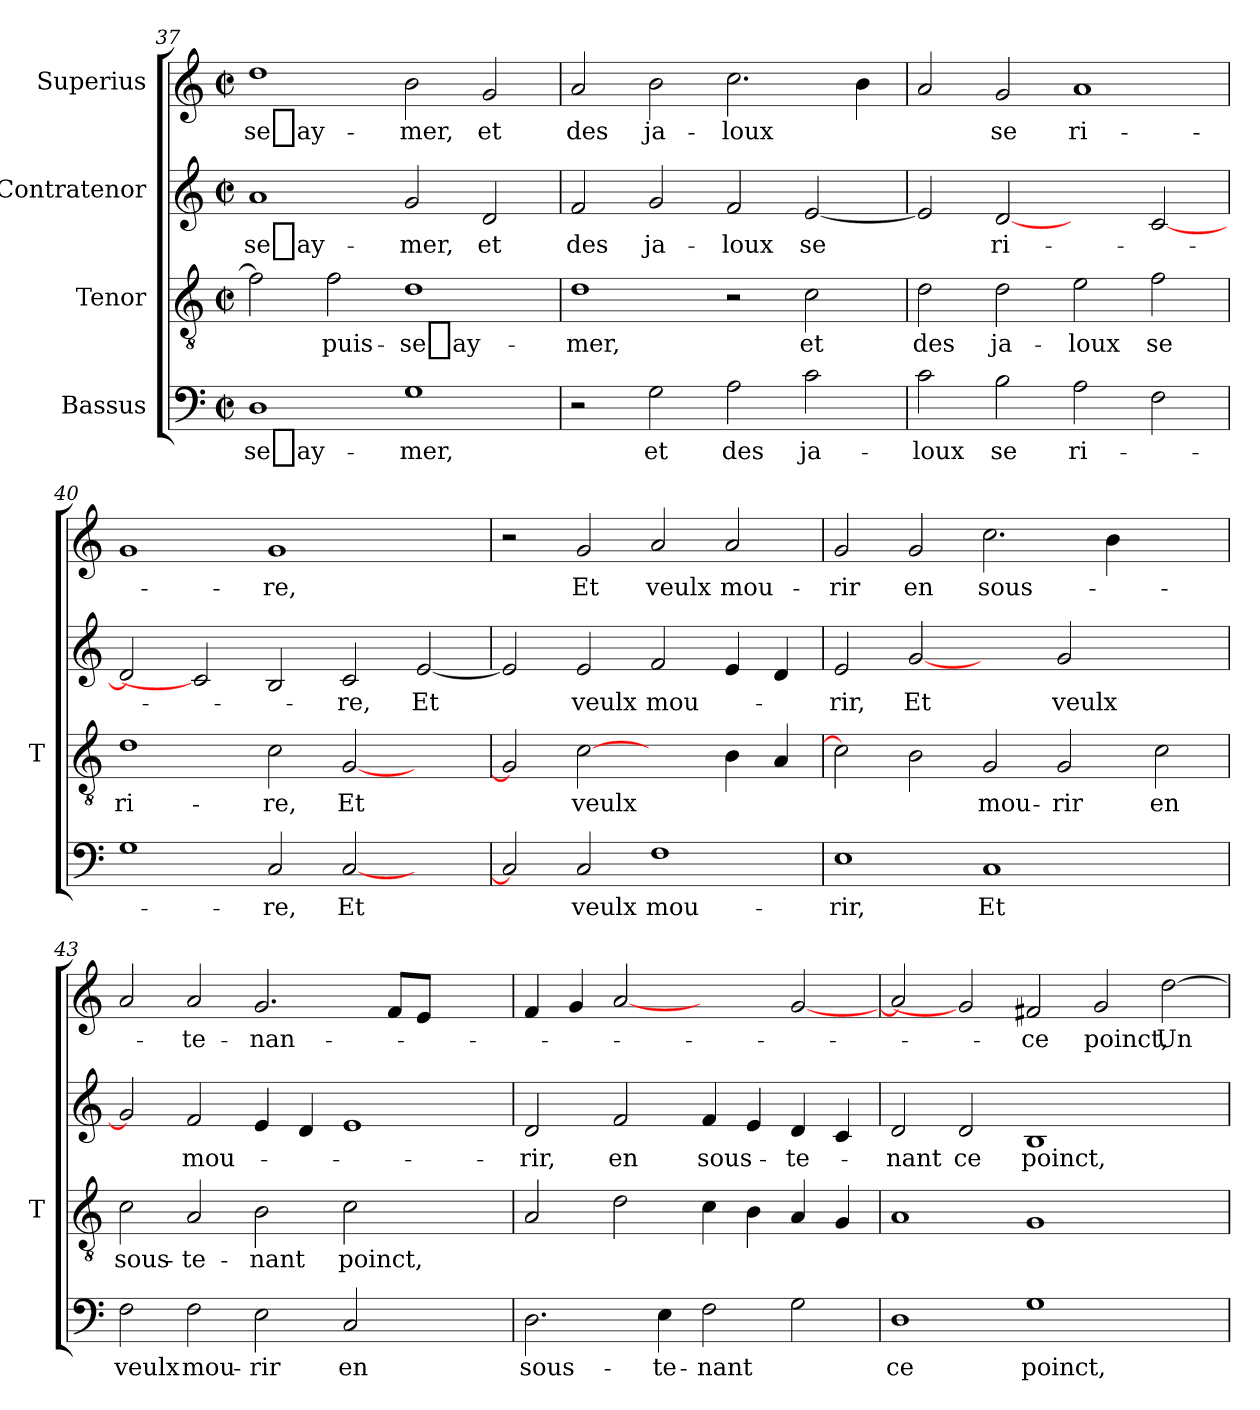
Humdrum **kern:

**kern	**text	**kern	**text	**kern	**text	**kern	**text
*part4	*part4	*part3	*part3	*part2	*part2	*part1	*part1
*staff4	*staff4	*staff3	*staff3	*staff2	*staff2	*staff1	*staff1
*I"Bassus	*	*I"Tenor	*	*I"Contratenor	*	*I"Superius	*
*	*	*I'T	*	*	*	*	*
*clefF4	*	*clefGv2	*	*clefG2	*	*clefG2	*
*k[]	*	*k[]	*	*k[]	*	*k[]	*
*C:	*	*C:	*	*C:	*	*C:	*
*M2/2	*	*M2/2	*	*M2/2	*	*M2/2	*
*met(c|)	*	*met(c|)	*	*met(c|)	*	*met(c|)	*
=37	=37	=37	=37	=37	=37	=37	=37
1D	se_ay-	2f]	.	1a	se_ay-	1dd	se_ay-
.	.	2f	puis-	.	.	.	.
1G	-mer,	1d	se_ay-	2g	-mer,	2b	-mer,
.	.	.	.	2d	-et	2g	-et
!!LO:LB:g=z
=38	=38	=38	=38	=38	=38	=38	=38
2r	.	1d	-mer,	2f	-des	2a	-des
2G	-et	.	.	2g	ja-	2b	ja-
2A	-des	2r	.	2f	-loux	2.cc	-loux
2c	ja-	2c	-et	[2e	-se	.	.
.	.	.	.	.	.	4b	.
=39	=39	=39	=39	=39	=39	=39	=39
2c	-loux	2d	-des	2e]	.	2a	.
2B	-se	2d	ja-	[2d	ri-	2g	-se
2A	ri-	2e	-loux	2ryy	.	1a	ri-
2F	.	2f	-se	[2c	.	.	.
=40	=40	=40	=40	=40	=40	=40	=40
1G	.	1d	ri-	2d]	.	1g	.
.	.	.	.	2c]	.	.	.
2C	-re,	2c	-re,	2B	.	1g	-re,
[2C	-Et	[2G	-Et	2c	-re,	.	.
2ryy	.	2ryy	.	[2e	-Et	2ryy	.
=41	=41	=41	=41	=41	=41	=41	=41
2C]	.	2G]	.	2e]	.	2r	.
2C	-veulx	[2c	-veulx	2e	-veulx	2g	-Et
1F	mou-	2ryy	.	2f	mou-	2a	-veulx
.	.	4B	.	4e	.	2a	mou-
.	.	4A	.	4d	.	.	.
!!LO:PB:g=z
=42	=42	=42	=42	=42	=42	=42	=42
1E	-rir,	2c]	.	2e	-rir,	2g	-rir
.	.	2B	.	[2g	-Et	2g	-en
1C	-Et	2G	mou-	2ryy	.	2.cc	sous-
.	.	2G	-rir	2g	-veulx	.	.
.	.	.	.	.	.	4b	.
2ryy	.	2c	-en	2ryy	.	2ryy	.
=43	=43	=43	=43	=43	=43	=43	=43
2F	-veulx	2c	sous-	2g]	.	2a	.
2F	mou-	2A	te-	2f	mou-	2a	te-
2E	-rir	2B	-nant	4e	.	2.g	nan-
.	.	.	.	4d	.	.	.
2C	-en	2c	-poinct,	1e	.	.	.
.	.	.	.	.	.	8fL	.
.	.	.	.	.	.	8eJ	.
2ryy	.	2ryy	.	.	.	2ryy	.
=44	=44	=44	=44	=44	=44	=44	=44
2.D	sous-	2A	.	2d	-rir,	4f	.
.	.	.	.	.	.	4g	.
.	.	2d	.	2f	-en	[2a	.
4E	te-	.	.	.	.	.	.
2F	-nant	4c	.	4f	sous-	2ryy	.
.	.	4B	.	4e	.	.	.
2G	.	4A	.	4d	te-	[2g	.
.	.	4G	.	4c	.	.	.
=45	=45	=45	=45	=45	=45	=45	=45
1D	-ce	1A	.	2d	-nant	2a]	.
.	.	.	.	2d	-ce	2g]	.
1G	-poinct,	1G	.	1B	-poinct,	2f#X	-ce
.	.	.	.	.	.	2g	-poinct,
2ryy	.	2ryy	.	2ryy	.	[2dd	-Un
=	=	=	=	=	=	=	=
*-	*-	*-	*-	*-	*-	*-	*-
